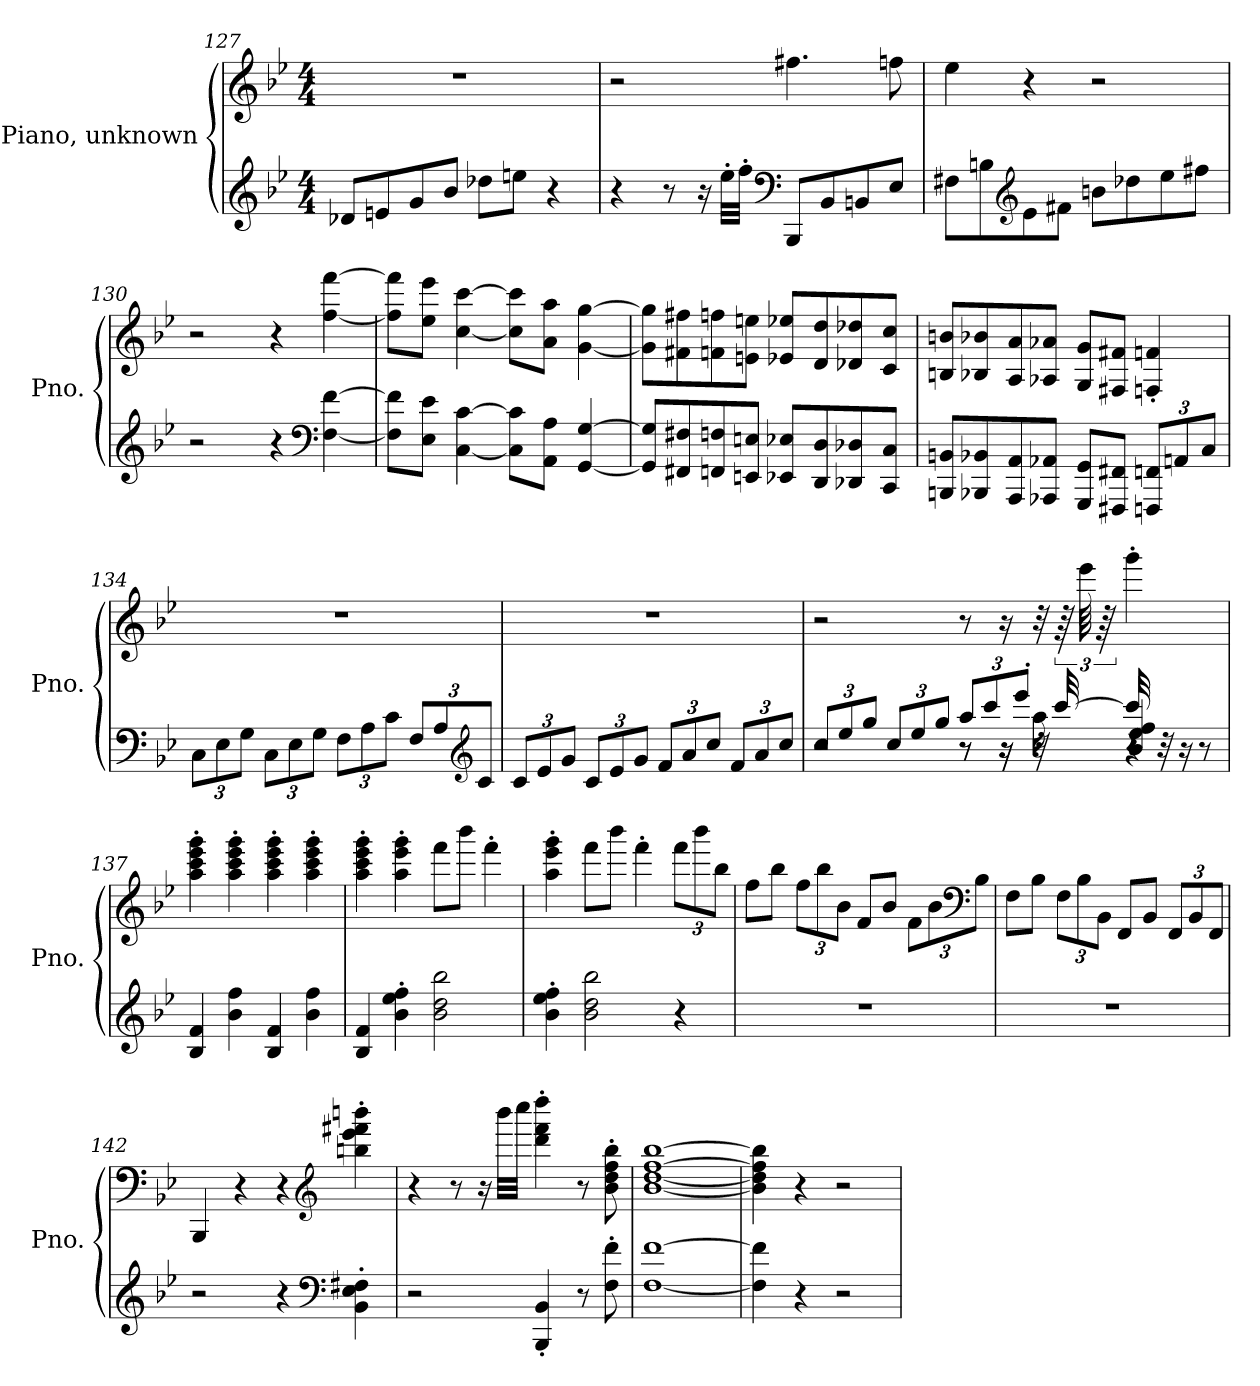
**kern	**kern
*part1	*part1
*staff2	*staff1
*I"Piano, unknown	*
*I'Pno.	*
!!LO:PB:g=z
*clefG2	*clefG2
*k[b-e-]	*k[b-e-]
*M4/4	*M4/4
=127	=127
8d-X/L	1r
8en/	.
8g/	.
8b-/J	.
8dd-X\L	.
8een\J	.
4r	.
=128	=128
4r	2r
8r	.
16r	.
32ee-'\LLL	.
32ff'\JJJ	.
*clefF4	*
8BBB-/L	4.ff#X\
8BB-/	.
8BBn/	.
8E-/J	8ffn\
=129	=129
8F#X\L	4ee-\
8Bn\	.
*clefG2	*
8e-\	4r
8f#X\J	.
8bn\L	2r
8dd-X\	.
8ee-\	.
8ff#X\J	.
=130	=130
2r	2r
4r	4r
*clefF4	*
[4F\ [4f\	[4ff\ [4fff\
!!LO:LB:g=z
=131	=131
8F\] 8f\]L	8ff\] 8fff\]L
8E-\ 8e-\J	8ee-\ 8eee-\J
[4C\ [4c\	[4cc\ [4ccc\
8C\] 8c\]L	8cc\] 8ccc\]L
8AA\ 8A\J	8a\ 8aa\J
[4GG/ [4G/	[4g\ [4gg\
=132	=132
8GG/] 8G/]L	8g\] 8gg\]L
8FF#X/ 8F#X/	8f#X\ 8ff#X\
8FFn/ 8Fn/	8fn\ 8ffn\
8EEn/ 8En/J	8en\ 8een\J
8EE-X/ 8E-X/L	8e-X/ 8ee-X/L
8DD/ 8D/	8d/ 8dd/
8DD-X/ 8D-X/	8d-X/ 8dd-X/
8CC/ 8C/J	8c/ 8cc/J
=133	=133
8BBBn/ 8BBn/L	8Bn/ 8bn/L
8BBB-X/ 8BB-X/	8B-X/ 8b-X/
8AAA/ 8AA/	8A/ 8a/
8AAA-X/ 8AA-X/J	8A-X/ 8a-X/J
8GGG/ 8GG/L	8G/ 8g/L
8FFF#X/ 8FF#X/J	8F#X/ 8f#X/J
*Xbrackettup	*
12FFFn/ 12FFn/L	4Fn/' 4fn/'
12AAn/	.
12C/J	.
!!LO:LB:g=z
=134	=134
12C\L	1r
12E-\	.
12G\J	.
12C\L	.
12E-\	.
12G\J	.
12F\L	.
12A\	.
12c\J	.
12F/L	.
12A/	.
*clefG2	*
12c/J	.
=135	=135
12c/L	1r
12e-/	.
12g/J	.
12c/L	.
12e-/	.
12g/J	.
12f/L	.
12a/	.
12cc/J	.
12f/L	.
12a/	.
12cc/J	.
=136	=136
*^	*
*	*^	*
2r	2r	12cc/L	2r
.	.	12ee-/	.
.	.	12gg/J	.
.	.	12cc/L	.
.	.	12ee-/	.
.	.	12gg/J	.
8r	8r	12aa/L	8r
.	.	12ccc/	.
16r	16r	.	16r
.	.	12eee-'/J	.
32r	16aa\	.	32r
[32ccc/	.	.	96r
.	.	.	96eee-\
.	.	.	96r
32ccc/]	4r	4b-/ 4ee-/ 4ff/	4ggg'\
32r	.	.	.
16r	.	.	.
8r	.	.	.
*v	*v	*v	*
!!LO:LB:g=z
=137	=137
4B-/ 4f/	4aa\' 4ccc\' 4eee-\' 4ggg\'
4b-\ 4ff\	4aa\' 4ccc\' 4eee-\' 4ggg\'
4B-/ 4f/	4aa\' 4ccc\' 4eee-\' 4ggg\'
4b-\ 4ff\	4aa\' 4ccc\' 4eee-\' 4ggg\'
=138	=138
4B-/ 4f/	4aa\' 4ccc\' 4eee-\' 4ggg\'
4b-\' 4ee-\' 4ff\'	4aa\' 4eee-\' 4ggg\'
2b-\ 2dd\ 2bb-\	8fff\L
.	8bbb-\J
.	4fff'\
=139	=139
4b-\' 4ee-\' 4ff\'	4aa\' 4eee-\' 4ggg\'
2b-\ 2dd\ 2bb-\	8fff\L
.	8bbb-\J
.	4fff'\
*	*Xbrackettup
4r	12fff\L
.	12bbb-\
.	12bb-\J
=140	=140
1r	8ff\L
.	8bb-\J
.	12ff\L
.	12bb-\
.	12b-\J
.	8f/L
.	8b-/J
.	12f\L
.	12b-\
*	*clefF4
.	12B-\J
!!LO:LB:g=z
=141	=141
1r	8F\L
.	8B-\J
.	12F\L
.	12B-\
.	12BB-\J
.	8FF/L
.	8BB-/J
.	12FF/L
.	12BB-/
.	12FF/J
=142	=142
2r	4BBB-/
.	4r
4r	4r
*clefF4	*clefG2
4BB-\' 4E-\' 4F#X\'	4bbn\' 4eee-\' 4fff#X\' 4bbbn\'
=143	=143
2r	4r
.	8r
.	16r
.	32bbb-\LLL
.	32cccc\JJJ
4BBB-/' 4BB-/'	4ddd\' 4fff\' 4dddd\'
8r	8r
8F\' 8f\'	8b-\' 8dd\' 8ff\' 8bb-\'
=144	=144
[1F [1f	[1b- [1dd [1ff [1bb-
=145	=145
4F\] 4f\]	4b-\] 4dd\] 4ff\] 4bb-\]
4r	4r
2r	2r
=	=
*-	*-
